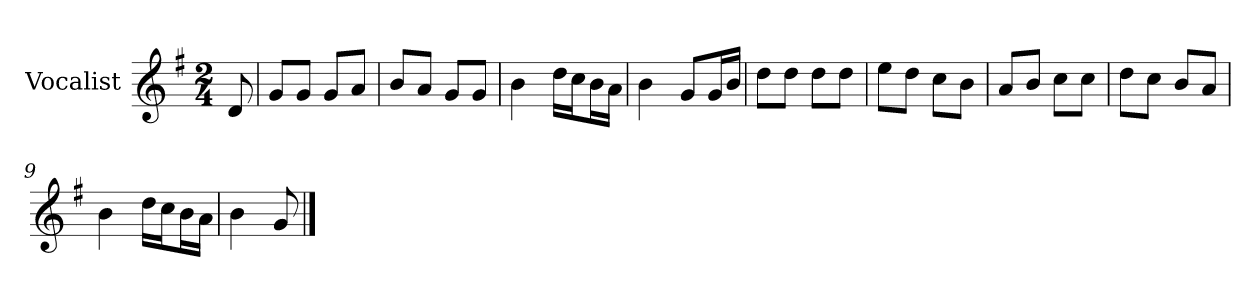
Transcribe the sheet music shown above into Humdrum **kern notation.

**kern
*part1
*staff1
*I"Vocalist
*k[f#]
*G:
*M2/4
=
8d
=1
8gL
8gJ
8gL
8aJ
=2
8bL
8aJ
8gL
8gJ
=3
4b
16ddLL
16ccJ
16bL
16aJJ
=4
4b
8gL
16gL
16bJJ
=5
8ddL
8ddJ
8ddL
8ddJ
=6
8eeL
8ddJ
8ccL
8bJ
=7
8aL
8bJ
8ccL
8ccJ
=8
8ddL
8ccJ
8bL
8aJ
=9
4b
16ddLL
16ccJ
16bL
16aJJ
=10
4b
8g
==
*-
